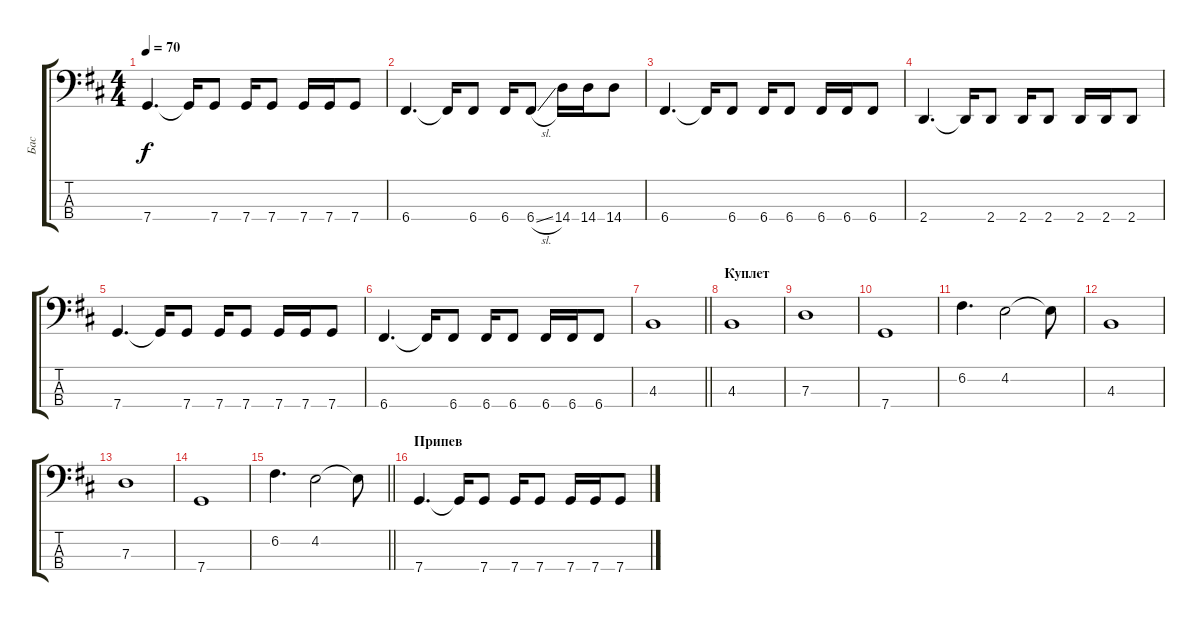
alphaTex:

\track ("Бас" "Бас") {instrument electricbassfinger}
\staff {score tabs}
\tuning (F2 C2 G1 C1) {hide}
\ts (4 4)
\tempo 70
\clef f4
\ks bminor
7.4.4{d dy f} 7.4{t}.16 7.4.8 7.4.16 7.4.8 7.4.16 7.4.16 7.4.8 |
6.4.4{d} 6.4{t}.16 6.4.8 6.4.16 6.4{sl}.8 14.4.16 14.4.16 14.4.8 |
6.4.4{d} 6.4{t}.16 6.4.8 6.4.16 6.4.8 6.4.16 6.4.16 6.4.8 |
2.4.4{d} 2.4{t}.16 2.4.8 2.4.16 2.4.8 2.4.16 2.4.16 2.4.8 |
7.4.4{d} 7.4{t}.16 7.4.8 7.4.16 7.4.8 7.4.16 7.4.16 7.4.8 |
6.4.4{d} 6.4{t}.16 6.4.8 6.4.16 6.4.8 6.4.16 6.4.16 6.4.8 |
\barLineRight lightlight
4.3.1 |
\section ("" "Куплет")
4.3.1 |
7.3.1 |
7.4.1 |
6.2.4{d} 4.2.2 4.2{t}.8 |
4.3.1 |
7.3.1 |
7.4.1 |
\barLineRight lightlight
6.2.4{d} 4.2.2 4.2{t}.8 |
\section ("" "Припев")
7.4.4{d} 7.4{t}.16 7.4.8 7.4.16 7.4.8 7.4.16 7.4.16 7.4.8
